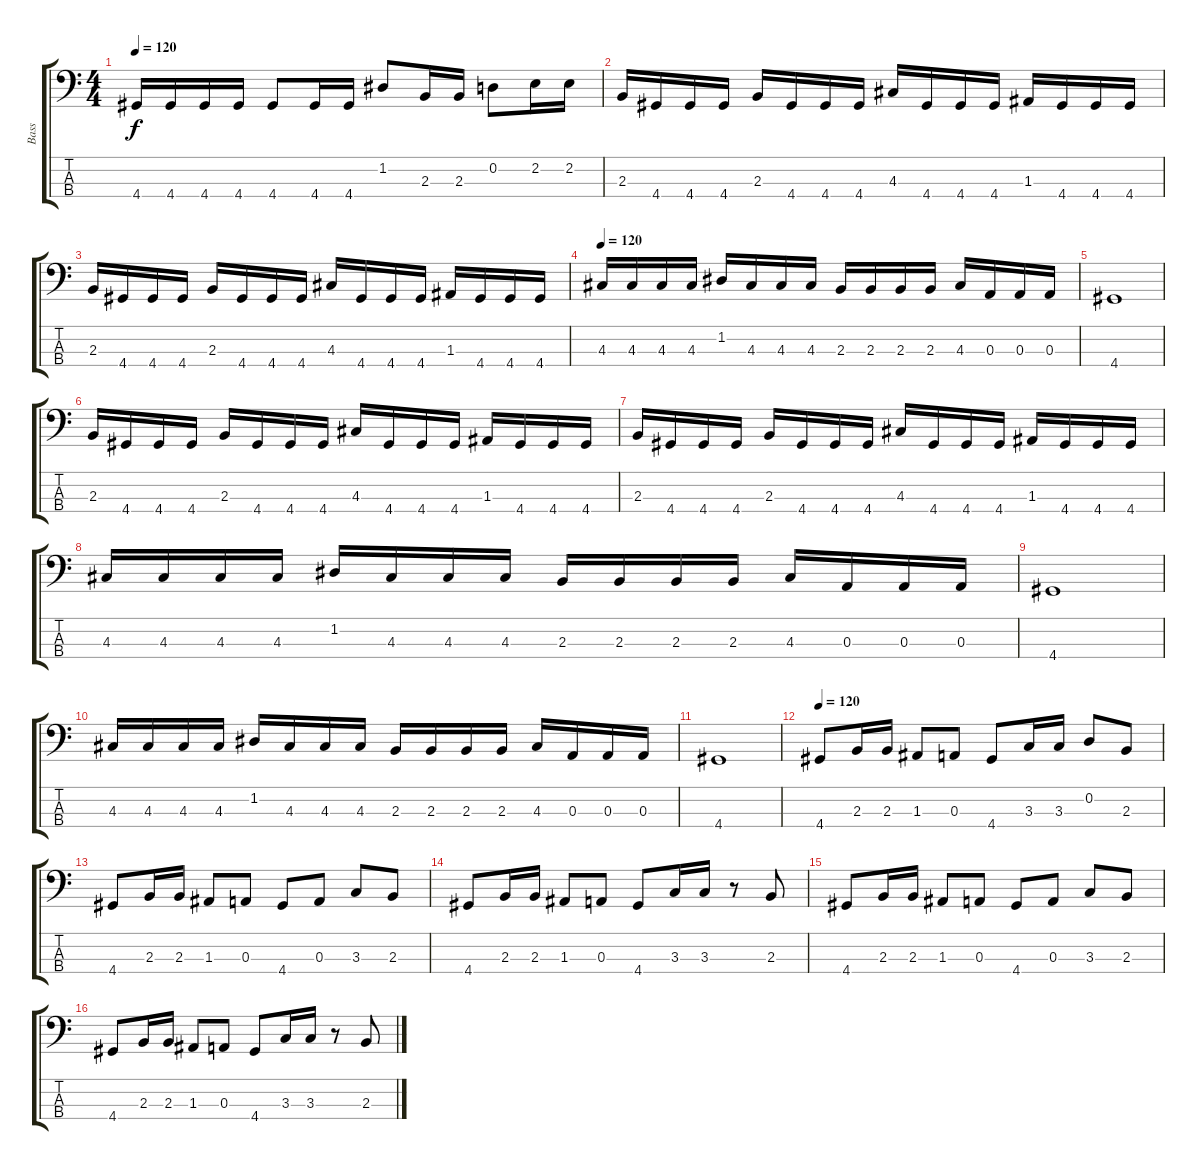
\track ("Bass" "Bass") {instrument electricbasspick}
\staff {score tabs}
\tuning (G2 D2 A1 E1) {hide}
\ts (4 4)
\tempo 120
\clef f4
\ks c
4.4.16{dy f} 4.4.16 4.4.16 4.4.16 4.4.8 4.4.16 4.4.16 1.2.8 2.3.16 2.3.16 0.2.8 2.2.16 2.2.16 |
2.3.16 4.4.16 4.4.16 4.4.16 2.3.16 4.4.16 4.4.16 4.4.16 4.3.16 4.4.16 4.4.16 4.4.16 1.3.16 4.4.16 4.4.16 4.4.16 |
2.3.16 4.4.16 4.4.16 4.4.16 2.3.16 4.4.16 4.4.16 4.4.16 4.3.16 4.4.16 4.4.16 4.4.16 1.3.16 4.4.16 4.4.16 4.4.16 |
\tempo 120
4.3.16 4.3.16 4.3.16 4.3.16 1.2.16 4.3.16 4.3.16 4.3.16 2.3.16 2.3.16 2.3.16 2.3.16 4.3.16 0.3.16 0.3.16 0.3.16 |
4.4.1 |
2.3.16 4.4.16 4.4.16 4.4.16 2.3.16 4.4.16 4.4.16 4.4.16 4.3.16 4.4.16 4.4.16 4.4.16 1.3.16 4.4.16 4.4.16 4.4.16 |
2.3.16 4.4.16 4.4.16 4.4.16 2.3.16 4.4.16 4.4.16 4.4.16 4.3.16 4.4.16 4.4.16 4.4.16 1.3.16 4.4.16 4.4.16 4.4.16 |
4.3.16 4.3.16 4.3.16 4.3.16 1.2.16 4.3.16 4.3.16 4.3.16 2.3.16 2.3.16 2.3.16 2.3.16 4.3.16 0.3.16 0.3.16 0.3.16 |
4.4.1 |
4.3.16 4.3.16 4.3.16 4.3.16 1.2.16 4.3.16 4.3.16 4.3.16 2.3.16 2.3.16 2.3.16 2.3.16 4.3.16 0.3.16 0.3.16 0.3.16 |
4.4.1 |
\tempo 120
4.4.8 2.3.16 2.3.16 1.3.8 0.3.8 4.4.8 3.3.16 3.3.16 0.2.8 2.3.8 |
4.4.8 2.3.16 2.3.16 1.3.8 0.3.8 4.4.8 0.3.8 3.3.8 2.3.8 |
4.4.8 2.3.16 2.3.16 1.3.8 0.3.8 4.4.8 3.3.16 3.3.16 r.8 2.3.8 |
4.4.8 2.3.16 2.3.16 1.3.8 0.3.8 4.4.8 0.3.8 3.3.8 2.3.8 |
4.4.8 2.3.16 2.3.16 1.3.8 0.3.8 4.4.8 3.3.16 3.3.16 r.8 2.3.8
